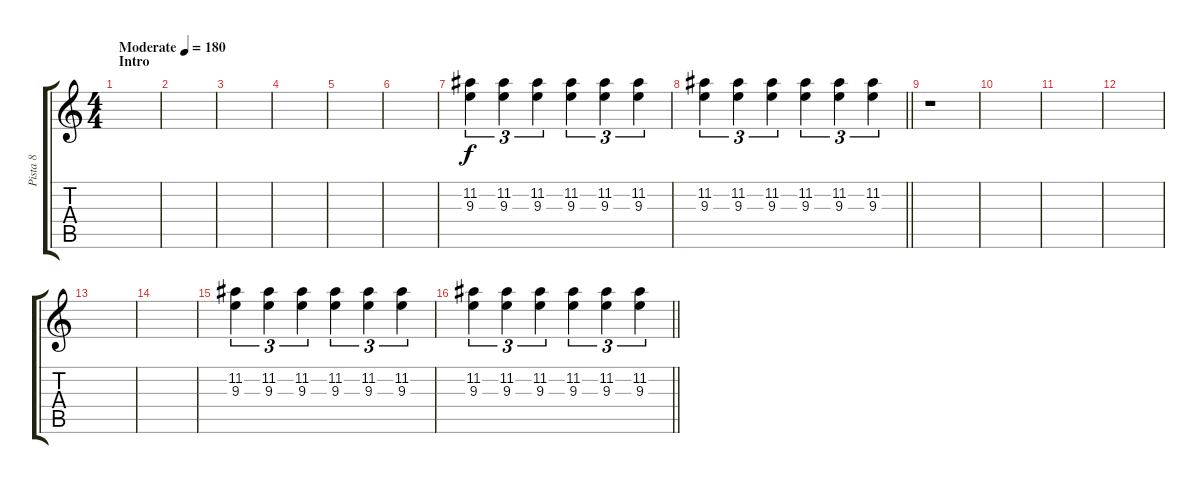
\track ("Pista 8" "Pista 8") {instrument overdrivenguitar}
\staff {score tabs}
\tuning (E4 B3 G3 D3 A2 D2) {hide}
\ts (4 4)
\section ("" "Intro")
\tempo (180 "Moderate")
\clef g2
\ks c
|
|
|
|
|
|
(11.2 9.3).4{tu (3 2)} (11.2 9.3).4{tu (3 2)} (11.2 9.3).4{tu (3 2)} (11.2 9.3).4{tu (3 2)} (11.2 9.3).4{tu (3 2)} (11.2 9.3).4{tu (3 2)} |
\barLineRight lightlight
(11.2 9.3).4{tu (3 2)} (11.2 9.3).4{tu (3 2)} (11.2 9.3).4{tu (3 2)} (11.2 9.3).4{tu (3 2)} (11.2 9.3).4{tu (3 2)} (11.2 9.3).4{tu (3 2)} |
r.1 |
|
|
|
|
|
(11.2 9.3).4{tu (3 2)} (11.2 9.3).4{tu (3 2)} (11.2 9.3).4{tu (3 2)} (11.2 9.3).4{tu (3 2)} (11.2 9.3).4{tu (3 2)} (11.2 9.3).4{tu (3 2)} |
\barLineRight lightlight
(11.2 9.3).4{tu (3 2)} (11.2 9.3).4{tu (3 2)} (11.2 9.3).4{tu (3 2)} (11.2 9.3).4{tu (3 2)} (11.2 9.3).4{tu (3 2)} (11.2 9.3).4{tu (3 2)}
